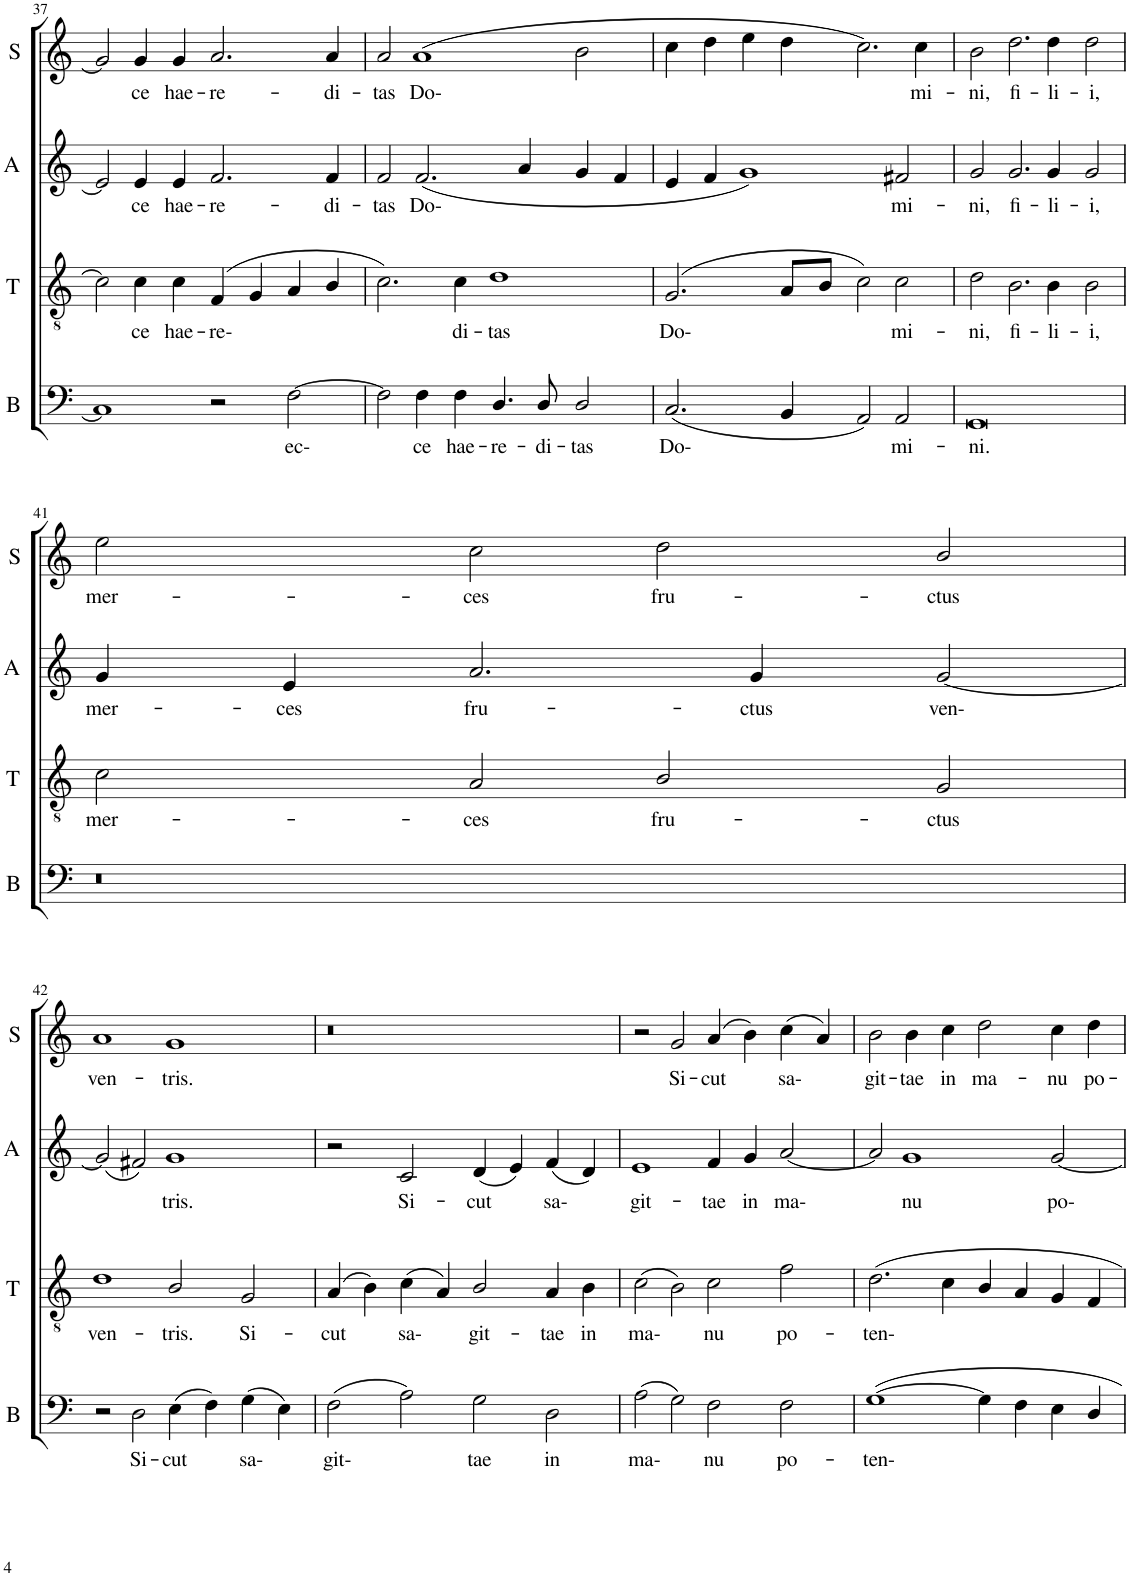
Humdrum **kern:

**kern	**text	**kern	**text	**kern	**text	**kern	**text
*part4	*part4	*part3	*part3	*part2	*part2	*part1	*part1
*staff4	*staff4	*staff3	*staff3	*staff2	*staff2	*staff1	*staff1
*I"Bass	*	*I"Tenor	*	*I"Alto	*	*I"Soprano	*
*I'B	*	*I'T	*	*I'A	*	*I'S	*
!!LO:PB:g=z
*clefF4	*	*clefGv2	*	*clefG2	*	*clefG2	*
*	*	*	*	*	*	*Trd-7c-12	*
*k[]	*	*k[]	*	*k[]	*	*k[]	*
*M4/2	*	*M4/2	*	*M4/2	*	*M4/2	*
=37	=37	=37	=37	=37	=37	=37	=37
1C]	.	2c\]	.	2e/]	.	2g/]	.
!	!	!	!LO:LY:b	!	!LO:LY:b	!	!LO:LY:b
.	.	4c\	ce	4e/	ce	4g/	ce
!	!	!	!LO:LY:b	!	!LO:LY:b	!	!LO:LY:b
.	.	4c\	hae-	4e/	hae-	4g/	hae-
!	!	!	!LO:LY:b	!	!LO:LY:b	!	!LO:LY:b
2r	.	(4F/	re-	2.f/	re-	2.a/	re-
.	.	4G/	.	.	.	.	.
!	!LO:LY:b	!	!	!	!	!	!
[2F\	ec-	4A/	.	.	.	.	.
!	!	!	!	!	!LO:LY:b	!	!LO:LY:b
.	.	4B/	.	4f/	di-	4a/	di-
=38	=38	=38	=38	=38	=38	=38	=38
!	!	!	!	!	!LO:LY:b	!	!LO:LY:b
2F\]	.	2.c\)	.	2f/	tas	2a/	tas
!	!LO:LY:b	!	!	!	!LO:LY:b	!	!LO:LY:b
4F\	ce	.	.	(2.f/	Do-	(1a	Do-
!	!LO:LY:b	!	!LO:LY:b	!	!	!	!
4F\	hae-	4c\	di-	.	.	.	.
!	!LO:LY:b	!	!LO:LY:b	!	!	!	!
4.D/	re-	1d	tas	.	.	.	.
.	.	.	.	4a/	.	.	.
!	!LO:LY:b	!	!	!	!	!	!
8D/	di-	.	.	.	.	.	.
!	!LO:LY:b	!	!	!	!	!	!
2D/	tas	.	.	4g/	.	2b\	.
.	.	.	.	4f/	.	.	.
=39	=39	=39	=39	=39	=39	=39	=39
!	!LO:LY:b	!	!LO:LY:b	!	!	!	!
(2.C/	Do-	(2.G/	Do-	4e/	.	4cc\	.
.	.	.	.	4f/	.	4dd\	.
.	.	.	.	1g)	.	4ee\	.
4BB/	.	8A/L	.	.	.	4dd\	.
.	.	8B/J	.	.	.	.	.
2AA/)	.	2c\)	.	.	.	2.cc\)	.
!	!LO:LY:b	!	!LO:LY:b	!	!LO:LY:b	!	!
2AA/	mi-	2c\	mi-	2f#X/	mi-	.	.
!	!	!	!	!	!	!	!LO:LY:b
.	.	.	.	.	.	4cc\	mi-
=40	=40	=40	=40	=40	=40	=40	=40
!	!LO:LY:b	!	!LO:LY:b	!	!LO:LY:b	!	!LO:LY:b
0GG	ni.	2d\	ni,	2g/	ni,	2b\	ni,
!	!	!	!LO:LY:b	!	!LO:LY:b	!	!LO:LY:b
.	.	2.B\	fi-	2.g/	fi-	2.dd\	fi-
!	!	!	!LO:LY:b	!	!LO:LY:b	!	!LO:LY:b
.	.	4B\	li-	4g/	li-	4dd\	li-
!	!	!	!LO:LY:b	!	!LO:LY:b	!	!LO:LY:b
.	.	2B\	i,	2g/	i,	2dd\	i,
!!LO:LB:g=z
=41	=41	=41	=41	=41	=41	=41	=41
!	!	!	!LO:LY:b	!	!LO:LY:b	!	!LO:LY:b
0r	.	2c\	mer-	4g/	mer-	2ee\	mer-
!	!	!	!	!	!LO:LY:b	!	!
.	.	.	.	4e/	ces	.	.
!	!	!	!LO:LY:b	!	!LO:LY:b	!	!LO:LY:b
.	.	2A/	ces	2.a/	fru-	2cc\	ces
!	!	!	!LO:LY:b	!	!	!	!LO:LY:b
.	.	2B/	fru-	.	.	2dd\	fru-
!	!	!	!	!	!LO:LY:b	!	!
.	.	.	.	4g/	ctus	.	.
!	!	!	!LO:LY:b	!	!LO:LY:b	!	!LO:LY:b
.	.	2G/	ctus	[2g/	ven-	2b/	ctus
!!LO:LB:g=z
=42	=42	=42	=42	=42	=42	=42	=42
!	!	!	!LO:LY:b	!	!	!	!LO:LY:b
2r	.	1d	ven-	(2g/]	.	1a	ven-
!	!LO:LY:b	!	!	!	!	!	!
2D\	Si-	.	.	2f#X/)	.	.	.
!	!LO:LY:b	!	!LO:LY:b	!	!LO:LY:b	!	!LO:LY:b
(4E\	cut	2B/	tris.	1g	tris.	1g	tris.
4F\)	.	.	.	.	.	.	.
!	!LO:LY:b	!	!LO:LY:b	!	!	!	!
(4G\	sa-	2G/	Si-	.	.	.	.
4E\)	.	.	.	.	.	.	.
=43	=43	=43	=43	=43	=43	=43	=43
!	!LO:LY:b	!	!LO:LY:b	!	!	!	!
(2F\	git-	(4A/	cut	2r	.	0r	.
.	.	4B\)	.	.	.	.	.
!	!	!	!LO:LY:b	!	!LO:LY:b	!	!
2A\)	.	(4c\	sa-	2c/	Si-	.	.
.	.	4A/)	.	.	.	.	.
!	!LO:LY:b	!	!LO:LY:b	!	!LO:LY:b	!	!
2G\	tae	2B/	git-	(4d/	cut	.	.
.	.	.	.	4e/)	.	.	.
!	!LO:LY:b	!	!LO:LY:b	!	!LO:LY:b	!	!
2D\	in	4A/	tae	(4f/	sa-	.	.
!	!	!	!LO:LY:b	!	!	!	!
.	.	4B\	in	4d/)	.	.	.
=44	=44	=44	=44	=44	=44	=44	=44
!	!LO:LY:b	!	!LO:LY:b	!	!LO:LY:b	!	!
(2A\	ma-	(2c\	ma-	1e	git-	2r	.
!	!	!	!	!	!	!	!LO:LY:b
2G\)	.	2B\)	.	.	.	2g/	Si-
!	!LO:LY:b	!	!LO:LY:b	!	!LO:LY:b	!	!LO:LY:b
2F\	nu	2c\	nu	4f/	tae	(4a/	cut
!	!	!	!	!	!LO:LY:b	!	!
.	.	.	.	4g/	in	4b\)	.
!	!LO:LY:b	!	!LO:LY:b	!	!LO:LY:b	!	!LO:LY:b
2F\	po-	2f\	po-	[2a/	ma-	(4cc\	sa-
.	.	.	.	.	.	4a/)	.
=45	=45	=45	=45	=45	=45	=45	=45
!	!LO:LY:b	!	!LO:LY:b	!	!	!	!LO:LY:b
[1G	ten-	2.d\	ten-	2a/]	.	2b\	git-
!	!	!	!	!	!LO:LY:b	!	!LO:LY:b
.	.	.	.	1g	nu	4b\	tae
!	!	!	!	!	!	!	!LO:LY:b
.	.	4c\	.	.	.	4cc\	in
!	!	!	!	!	!	!	!LO:LY:b
4G\]	.	4B/	.	.	.	2dd\	ma-
4F\	.	4A/	.	.	.	.	.
!	!	!	!	!	!LO:LY:b	!	!LO:LY:b
4E\	.	4G/	.	[2g/	po-	4cc\	nu
!	!	!	!	!	!	!	!LO:LY:b
4D/	.	4F/	.	.	.	4dd\	po-
=	=	=	=	=	=	=	=
*-	*-	*-	*-	*-	*-	*-	*-
